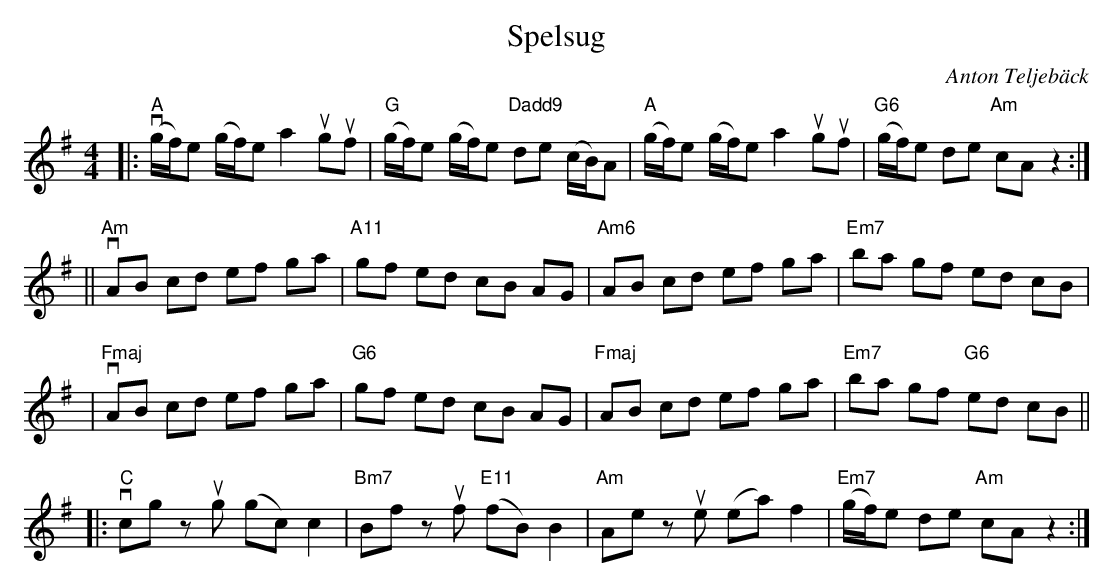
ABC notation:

X:1
T:Spelsug
C:Anton Teljebäck
M:4/4
L:1/8
K:G
|: "A" v(g/f/)e (g/f/)e a2 uguf | "G" (g/f/)e (g/f/)e "Dadd9"de (c/B/)A | "A"(g/f/)e (g/f/)e a2 uguf | "G6"(g/f/)e de "Am"cA z2 :|
|| "Am"vAB cd ef ga | "A11"gf ed cB AG | "Am6"AB cd ef ga | "Em7"ba gf ed cB |
| "Fmaj"vAB cd ef ga | "G6"gf ed cB AG | "Fmaj"AB cd ef ga | "Em7"ba gf "G6" ed cB ||
|:"C"vcg zug (gc) c2 | "Bm7"Bf zuf "E11"(fB) B2 | "Am"Ae zue (ea) f2 | "Em7"(g/f/)e de "Am"cA z2 :|
